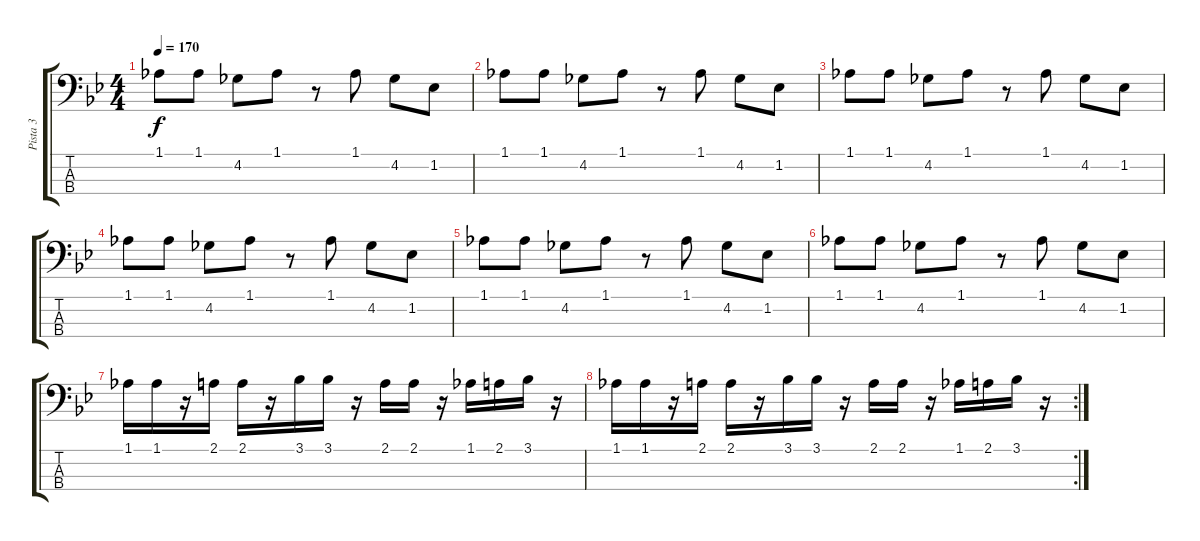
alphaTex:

\track ("Pista 3" "Pista 3") {instrument electricbassfinger}
\staff {score tabs}
\tuning (G2 D2 A1 E1) {hide}
\ts (4 4)
\tempo 170
\clef f4
\ks bb
1.1.8{dy f} 1.1.8 4.2.8 1.1.8 r.8 1.1.8 4.2.8 1.2.8 |
1.1.8 1.1.8 4.2.8 1.1.8 r.8 1.1.8 4.2.8 1.2.8 |
1.1.8 1.1.8 4.2.8 1.1.8 r.8 1.1.8 4.2.8 1.2.8 |
1.1.8 1.1.8 4.2.8 1.1.8 r.8 1.1.8 4.2.8 1.2.8 |
1.1.8 1.1.8 4.2.8 1.1.8 r.8 1.1.8 4.2.8 1.2.8 |
1.1.8 1.1.8 4.2.8 1.1.8 r.8 1.1.8 4.2.8 1.2.8 |
1.1.16 1.1.16 r.16 2.1.16 2.1.16 r.16 3.1.16 3.1.16 r.16 2.1.16 2.1.16 r.16 1.1.16 2.1.16 3.1.16 r.16 |
\rc 2
1.1.16 1.1.16 r.16 2.1.16 2.1.16 r.16 3.1.16 3.1.16 r.16 2.1.16 2.1.16 r.16 1.1.16 2.1.16 3.1.16 r.16
